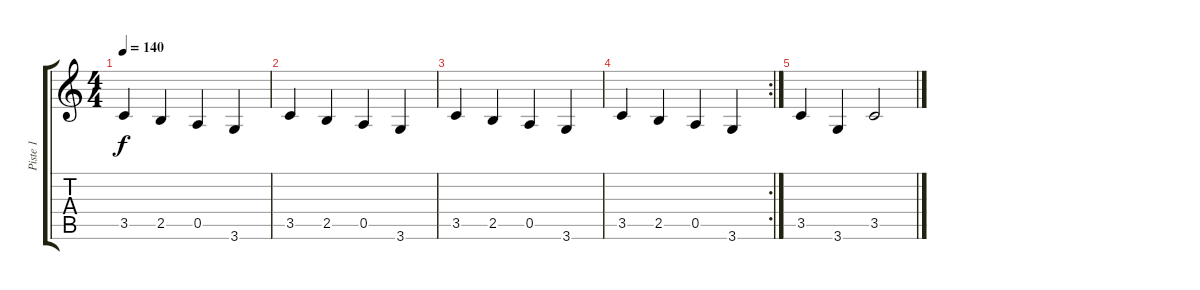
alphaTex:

\track ("Piste 1" "Piste 1") {instrument fretlessbass}
\staff {score tabs}
\tuning (E4 B3 G3 D3 A2 E2) {hide}
\ts (4 4)
\tempo 140
\clef g2
\ks c
3.5.4{dy f} 2.5.4 0.5.4 3.6.4 |
3.5.4 2.5.4 0.5.4 3.6.4 |
3.5.4 2.5.4 0.5.4 3.6.4 |
\rc 2
3.5.4 2.5.4 0.5.4 3.6.4 |
3.5.4 3.6.4 3.5.2
